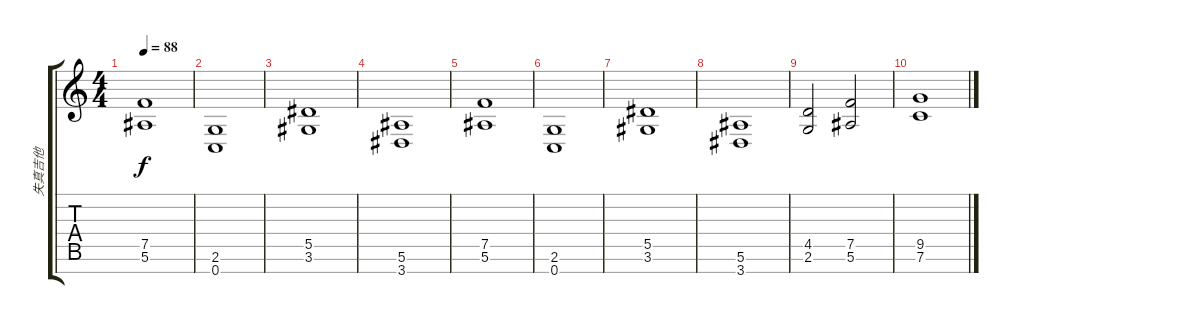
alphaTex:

\track ("失真吉他" "失真吉他") {instrument distortionguitar}
\staff {score tabs}
\tuning (F4 C4 Ab3 Eb3 Bb2 F2 C2) {hide}
\ts (4 4)
\tempo 88
\clef g2
\ks c
(7.5 5.6).1{dy f} |
(2.6 0.7).1 |
(5.5 3.6).1 |
(5.6 3.7).1 |
(7.5 5.6).1 |
(2.6 0.7).1 |
(5.5 3.6).1 |
(5.6 3.7).1 |
(4.5 2.6).2 (7.5 5.6).2 |
(9.5 7.6).1
